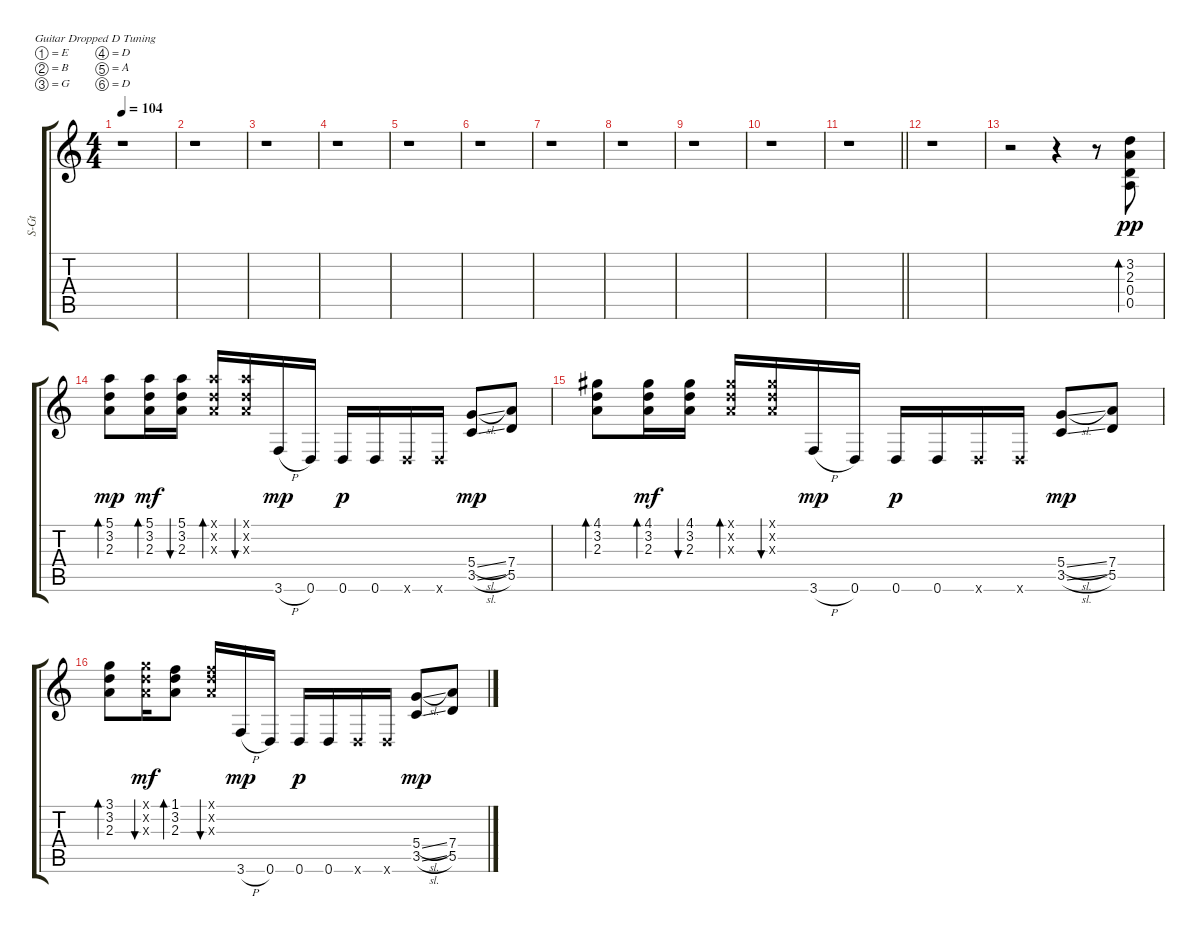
\defaultSystemsLayout 4
\bracketExtendMode groupsimilarinstruments
\otherSystemsTrackNameOrientation horizontal
\track ("Peter Lindgren (Clean)" "S-Gt") {instrument acousticguitarsteel}
\staff {score tabs}
\tuning (E4 B3 G3 D3 A2 D2)
\ts (4 4)
\tempo 104
\clef g2
\scale
0.333333
\ks c
r.1{dy pp beam Down} |
\scale
0.333333 r.1{beam Down} |
\scale
0.333333 r.1{beam Down} |
\scale
0.333333 r.1{beam Down} |
\scale
0.333333 r.1{beam Down} |
\scale
0.333333 r.1{beam Down} |
\scale
0.333333 r.1{beam Down} |
\scale
0.333333 r.1{beam Down} |
\scale
0.333333 r.1{beam Down} |
\scale
0.333333 r.1{beam Down} |
\scale
0.333333
\barLineRight lightlight
r.1{beam Down} |
\scale
0.333333 r.1{beam Down} |
\scale
0.333333 r.2{beam Down} r.4{beam Down} r.8{beam Down} (0.4 2.3 3.2 0.5).8{bd 119 beam Up} |
(2.3 3.2 5.1).8{bd 60 dy mp beam Down} (2.3 3.2 5.1).16{bd 60 dy mf beam Down} (2.3 3.2 5.1).16{bu 60 beam Down} (2.3{x} 3.2{x} 5.1{x}).16{bd 60 beam Up} (2.3{x} 3.2{x} 5.1{x}).16{bu 60 beam Up} 3.6{h}.16{dy mp beam Up} 0.6.16{beam Up} 0.6.16{dy p beam Up} 0.6.16{beam Up} 0.6{x}.16{beam Up} 0.6{x}.16{beam Up} (3.5{sl} 5.4{sl}).8{dy mp beam Up} (5.5 7.4).8{beam Up} |
(2.3 3.2 4.1{acc #}).8{bd 60 beam Down} (2.3 3.2 4.1{acc #}).16{bd 60 dy mf beam Down} (2.3 3.2 4.1{acc #}).16{bu 60 beam Down} (2.3{x} 3.2{x} 4.1{x acc #}).16{bd 60 beam Up} (2.3{x} 3.2{x} 4.1{x acc #}).16{bu 60 beam Up} 3.6{h}.16{dy mp beam Up} 0.6.16{beam Up} 0.6.16{dy p beam Up} 0.6.16{beam Up} 0.6{x}.16{beam Up} 0.6{x}.16{beam Up} (3.5{sl} 5.4{sl}).8{dy mp beam Up} (5.5 7.4).8{beam Up} |
(2.3 3.2 3.1).8{bd 60 beam Down} (2.3{x} 3.2{x} 3.1{x}).16{bu 60 dy mf beam Down} (2.3 3.2 1.1).8{bd 59 beam Down} (2.3{x} 3.2{x} 1.1{x}).16{bu 60 beam Up} 3.6{h}.16{dy mp beam Up} 0.6.16{beam Up} 0.6.16{dy p beam Up} 0.6.16{beam Up} 0.6{x}.16{beam Up} 0.6{x}.16{beam Up} (3.5{sl} 5.4{sl}).8{dy mp beam Up} (5.5 7.4).8{beam Up}
